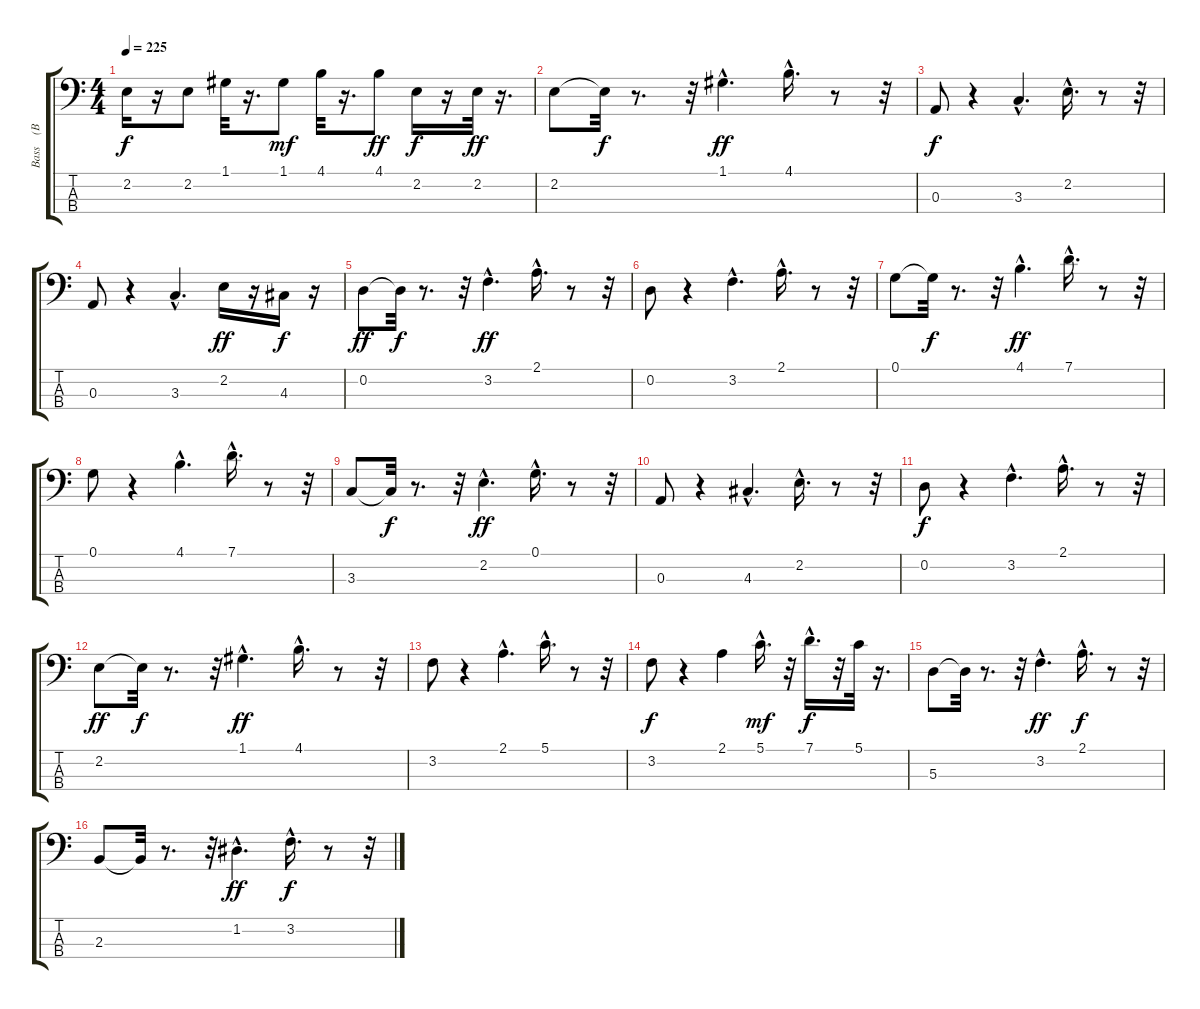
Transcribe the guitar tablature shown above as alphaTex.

\track ("Bass    (BB)" "Bass    (B") {instrument fretlessbass}
\staff {score tabs}
\tuning (G2 D2 A1 E1) {hide}
\ts (4 4)
\tempo 225
\clef f4
\ks c
2.2.16{dy f} r.16 2.2.8 1.1.32 r.16{d} 1.1.8{dy mf} 4.1.32 r.16{d} 4.1.8{dy ff} 2.2.16{dy f} r.16 2.2.32{dy ff} r.16{d} |
2.2.8 2.2{t}.32{dy f} r.8{d} r.32 1.1{hac}.4{d dy ff} 4.1{hac}.16{d} r.8 r.32 |
0.3.8{dy f} r.4 3.3{hac}.4{d} 2.2{hac}.16{d} r.8 r.32 |
0.3.8 r.4 3.3{hac}.4{d} 2.2.16{dy ff} r.16 4.3.16{dy f} r.16 |
0.2.8{dy ff} 0.2{t}.32{dy f} r.8{d} r.32 3.2{hac}.4{d dy ff} 2.1{hac}.16{d} r.8 r.32 |
0.2.8 r.4 3.2{hac}.4{d} 2.1{hac}.16{d} r.8 r.32 |
0.1.8 0.1{t}.32{dy f} r.8{d} r.32 4.1{hac}.4{d dy ff} 7.1{hac}.16{d} r.8 r.32 |
0.1.8 r.4 4.1{hac}.4{d} 7.1{hac}.16{d} r.8 r.32 |
3.3.8 3.3{t}.32{dy f} r.8{d} r.32 2.2{hac}.4{d dy ff} 0.1{hac}.16{d} r.8 r.32 |
0.3.8 r.4 4.3{hac}.4{d} 2.2{hac}.16{d} r.8 r.32 |
0.2.8{dy f} r.4 3.2{hac}.4{d} 2.1{hac}.16{d} r.8 r.32 |
2.2.8{dy ff} 2.2{t}.32{dy f} r.8{d} r.32 1.1{hac}.4{d dy ff} 4.1{hac}.16{d} r.8 r.32 |
3.2.8 r.4 2.1{hac}.4{d} 5.1{hac}.16{d} r.8 r.32 |
3.2.8{dy f} r.4 2.1.4 5.1{hac}.16{d dy mf} r.32 7.1{hac}.16{d dy f} r.32 5.1.32 r.16{d} |
5.3.8 5.3{t}.32 r.8{d} r.32 3.2{hac}.4{d dy ff} 2.1{hac}.16{d dy f} r.8 r.32 |
2.3.8 2.3{t}.32 r.8{d} r.32 1.2{hac}.4{d dy ff} 3.2{hac}.16{d dy f} r.8 r.32
